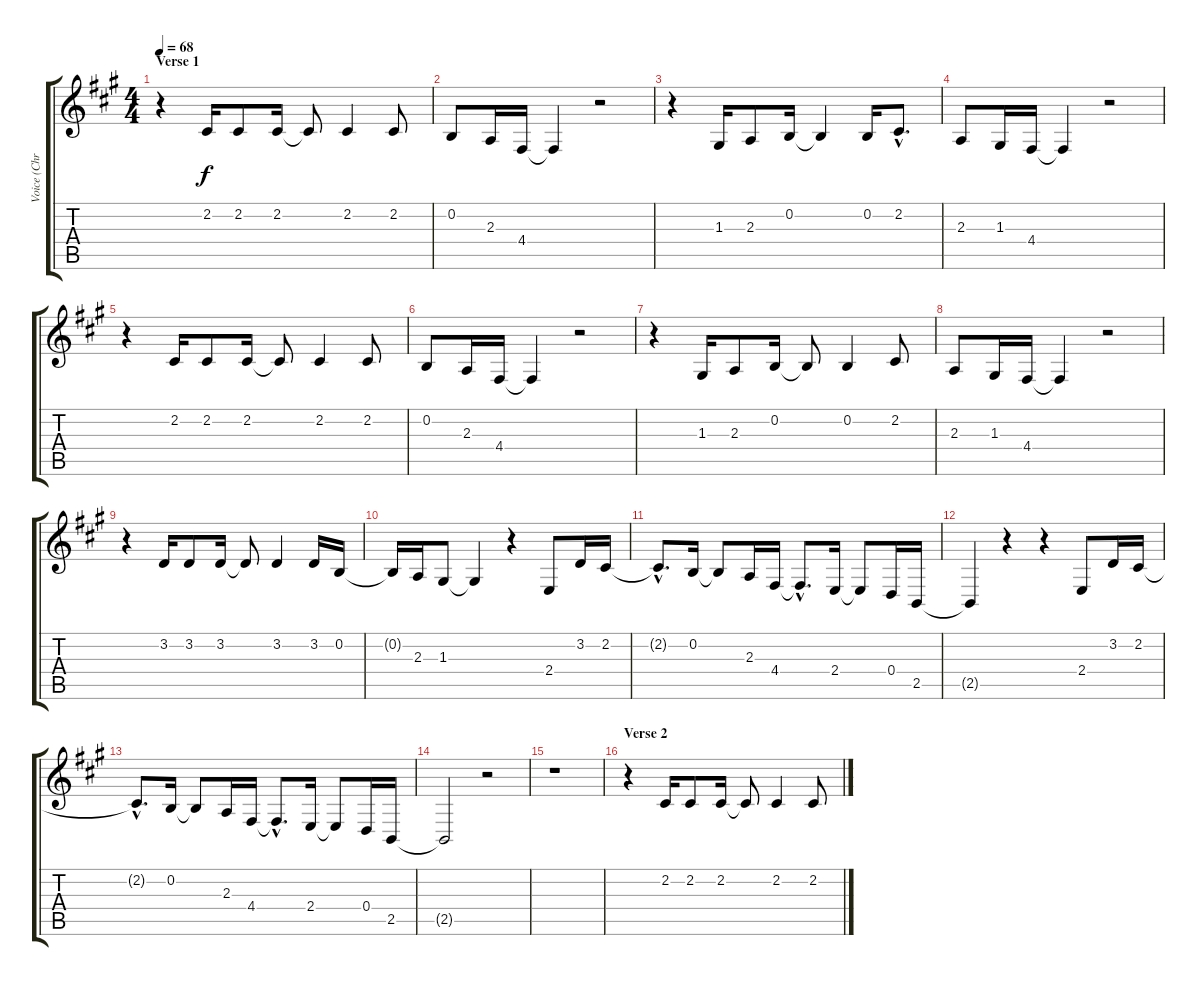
\track ("Voice (Chris Martin)" "Voice (Chr") {instrument flute}
\staff {score tabs}
\tuning (E4 B3 G3 D3 A2 E2) {hide}
\ts (4 4)
\section ("" "Verse 1")
\tempo 68
\clef g2
\ks a
r.4{dy f instrument flute} 2.2.16 2.2.8 2.2.16 2.2{t}.8 2.2.4 2.2.8 |
0.2.8 2.3.16 4.4.16 4.4{t}.4 r.2 |
r.4 1.3.16 2.3.8 0.2.16 0.2{t}.4 0.2.16 2.2{hac}.8{d} |
2.3.8 1.3.16 4.4.16 4.4{t}.4 r.2 |
r.4 2.2.16 2.2.8 2.2.16 2.2{t}.8 2.2.4 2.2.8 |
0.2.8 2.3.16 4.4.16 4.4{t}.4 r.2 |
r.4 1.3.16 2.3.8 0.2.16 0.2{t}.8 0.2.4 2.2.8 |
2.3.8 1.3.16 4.4.16 4.4{t}.4 r.2 |
r.4 3.2.16 3.2.8 3.2.16 3.2{t}.8 3.2.4 3.2.16 0.2.16 |
0.2{t}.16 2.3.16 1.3.8 1.3{t}.4 r.4 2.4.8 3.2.16 2.2.16 |
2.2{hac t}.8{d} 0.2.16 0.2{t}.8 2.3.16 4.4.16 4.4{hac t}.8{d} 2.4.16 2.4{t}.8 0.4.16 2.5.16 |
2.5{t}.4 r.4 r.4 2.4.8 3.2.16 2.2.16 |
2.2{hac t}.8{d} 0.2.16 0.2{t}.8 2.3.16 4.4.16 4.4{hac t}.8{d} 2.4.16 2.4{t}.8 0.4.16 2.5.16 |
2.5{t}.2 r.2 |
r.1 |
\section ("" "Verse 2")
r.4 2.2.16 2.2.8 2.2.16 2.2{t}.8 2.2.4 2.2.8
